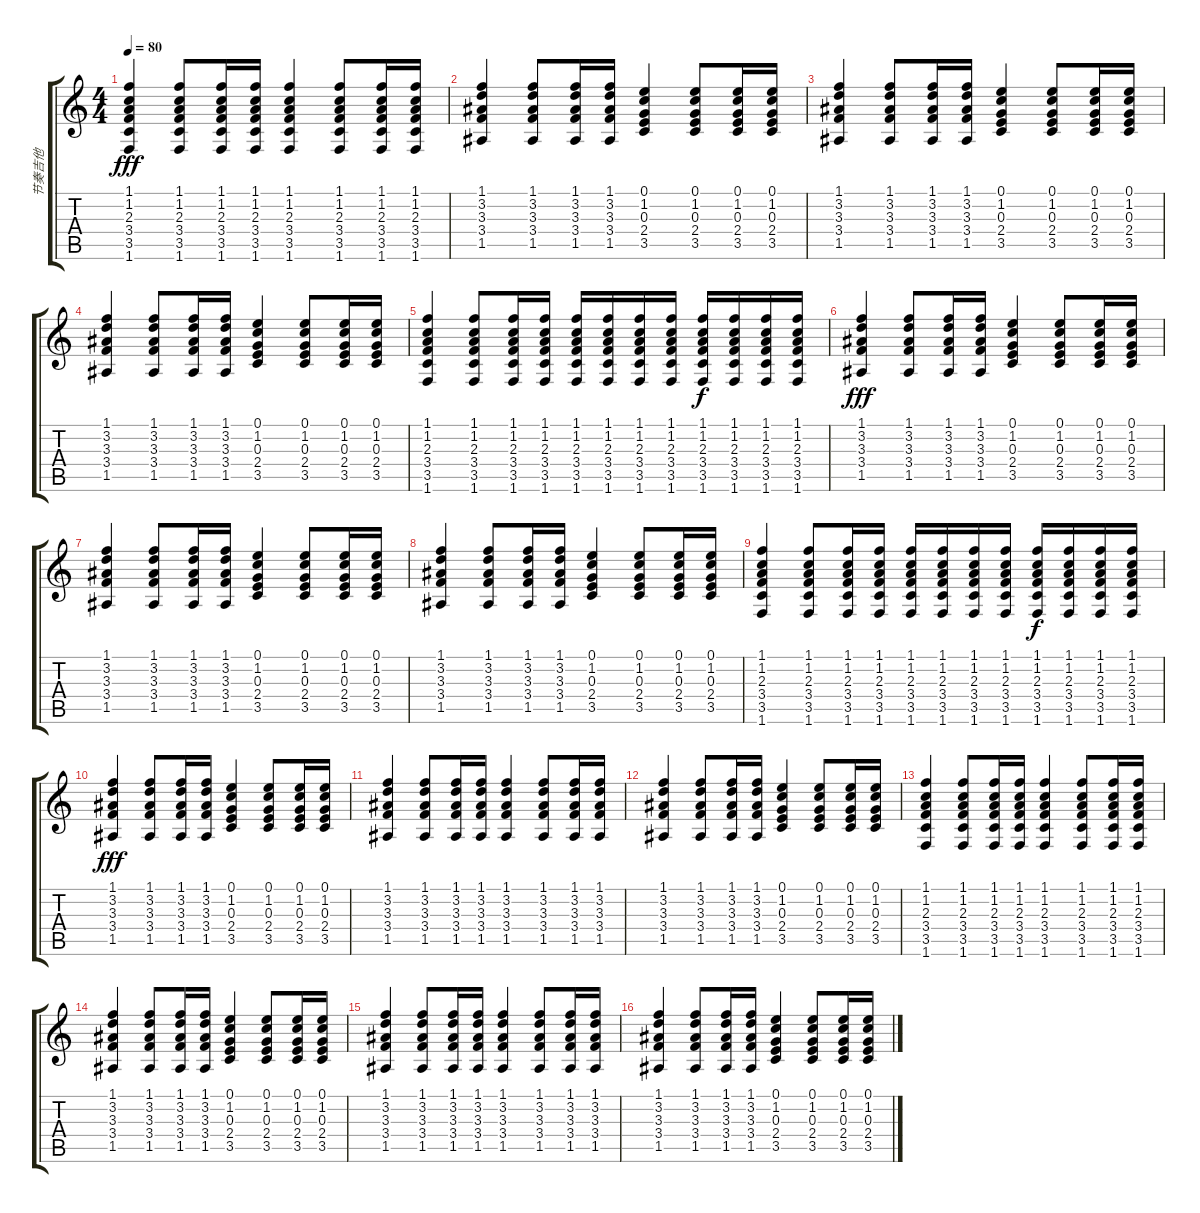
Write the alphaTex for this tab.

\track ("节奏吉他" "节奏吉他") {instrument acousticguitarsteel}
\staff {score tabs}
\tuning (E4 B3 G3 D3 A2 E2) {hide}
\ts (4 4)
\tempo 80
\clef g2
\ks c
(1.1 1.2 2.3 3.4 3.5 1.6).4{dy fff} (1.1 1.2 2.3 3.4 3.5 1.6).8 (1.1 1.2 2.3 3.4 3.5 1.6).16 (1.1 1.2 2.3 3.4 3.5 1.6).16 (1.1 1.2 2.3 3.4 3.5 1.6).4 (1.1 1.2 2.3 3.4 3.5 1.6).8 (1.1 1.2 2.3 3.4 3.5 1.6).16 (1.1 1.2 2.3 3.4 3.5 1.6).16 |
(1.1 3.2 3.3 3.4 1.5).4 (1.1 3.2 3.3 3.4 1.5).8 (1.1 3.2 3.3 3.4 1.5).16 (1.1 3.2 3.3 3.4 1.5).16 (0.1 1.2 0.3 2.4 3.5).4 (0.1 1.2 0.3 2.4 3.5).8 (0.1 1.2 0.3 2.4 3.5).16 (0.1 1.2 0.3 2.4 3.5).16 |
(1.1 3.2 3.3 3.4 1.5).4 (1.1 3.2 3.3 3.4 1.5).8 (1.1 3.2 3.3 3.4 1.5).16 (1.1 3.2 3.3 3.4 1.5).16 (0.1 1.2 0.3 2.4 3.5).4 (0.1 1.2 0.3 2.4 3.5).8 (0.1 1.2 0.3 2.4 3.5).16 (0.1 1.2 0.3 2.4 3.5).16 |
(1.1 3.2 3.3 3.4 1.5).4 (1.1 3.2 3.3 3.4 1.5).8 (1.1 3.2 3.3 3.4 1.5).16 (1.1 3.2 3.3 3.4 1.5).16 (0.1 1.2 0.3 2.4 3.5).4 (0.1 1.2 0.3 2.4 3.5).8 (0.1 1.2 0.3 2.4 3.5).16 (0.1 1.2 0.3 2.4 3.5).16 |
(1.1 1.2 2.3 3.4 3.5 1.6).4 (1.1 1.2 2.3 3.4 3.5 1.6).8 (1.1 1.2 2.3 3.4 3.5 1.6).16 (1.1 1.2 2.3 3.4 3.5 1.6).16 (1.1 1.2 2.3 3.4 3.5 1.6).16 (1.1 1.2 2.3 3.4 3.5 1.6).16 (1.1 1.2 2.3 3.4 3.5 1.6).16 (1.1 1.2 2.3 3.4 3.5 1.6).16 (1.1 1.2 2.3 3.4 3.5 1.6).16{dy f} (1.1 1.2 2.3 3.4 3.5 1.6).16 (1.1 1.2 2.3 3.4 3.5 1.6).16 (1.1 1.2 2.3 3.4 3.5 1.6).16 |
(1.1 3.2 3.3 3.4 1.5).4{dy fff} (1.1 3.2 3.3 3.4 1.5).8 (1.1 3.2 3.3 3.4 1.5).16 (1.1 3.2 3.3 3.4 1.5).16 (0.1 1.2 0.3 2.4 3.5).4 (0.1 1.2 0.3 2.4 3.5).8 (0.1 1.2 0.3 2.4 3.5).16 (0.1 1.2 0.3 2.4 3.5).16 |
(1.1 3.2 3.3 3.4 1.5).4 (1.1 3.2 3.3 3.4 1.5).8 (1.1 3.2 3.3 3.4 1.5).16 (1.1 3.2 3.3 3.4 1.5).16 (0.1 1.2 0.3 2.4 3.5).4 (0.1 1.2 0.3 2.4 3.5).8 (0.1 1.2 0.3 2.4 3.5).16 (0.1 1.2 0.3 2.4 3.5).16 |
(1.1 3.2 3.3 3.4 1.5).4 (1.1 3.2 3.3 3.4 1.5).8 (1.1 3.2 3.3 3.4 1.5).16 (1.1 3.2 3.3 3.4 1.5).16 (0.1 1.2 0.3 2.4 3.5).4 (0.1 1.2 0.3 2.4 3.5).8 (0.1 1.2 0.3 2.4 3.5).16 (0.1 1.2 0.3 2.4 3.5).16 |
(1.1 1.2 2.3 3.4 3.5 1.6).4 (1.1 1.2 2.3 3.4 3.5 1.6).8 (1.1 1.2 2.3 3.4 3.5 1.6).16 (1.1 1.2 2.3 3.4 3.5 1.6).16 (1.1 1.2 2.3 3.4 3.5 1.6).16 (1.1 1.2 2.3 3.4 3.5 1.6).16 (1.1 1.2 2.3 3.4 3.5 1.6).16 (1.1 1.2 2.3 3.4 3.5 1.6).16 (1.1 1.2 2.3 3.4 3.5 1.6).16{dy f} (1.1 1.2 2.3 3.4 3.5 1.6).16 (1.1 1.2 2.3 3.4 3.5 1.6).16 (1.1 1.2 2.3 3.4 3.5 1.6).16 |
(1.1 3.2 3.3 3.4 1.5).4{dy fff} (1.1 3.2 3.3 3.4 1.5).8 (1.1 3.2 3.3 3.4 1.5).16 (1.1 3.2 3.3 3.4 1.5).16 (0.1 1.2 0.3 2.4 3.5).4 (0.1 1.2 0.3 2.4 3.5).8 (0.1 1.2 0.3 2.4 3.5).16 (0.1 1.2 0.3 2.4 3.5).16 |
(1.1 3.2 3.3 3.4 1.5).4 (1.1 3.2 3.3 3.4 1.5).8 (1.1 3.2 3.3 3.4 1.5).16 (1.1 3.2 3.3 3.4 1.5).16 (1.1 3.2 3.3 3.4 1.5).4 (1.1 3.2 3.3 3.4 1.5).8 (1.1 3.2 3.3 3.4 1.5).16 (1.1 3.2 3.3 3.4 1.5).16 |
(1.1 3.2 3.3 3.4 1.5).4 (1.1 3.2 3.3 3.4 1.5).8 (1.1 3.2 3.3 3.4 1.5).16 (1.1 3.2 3.3 3.4 1.5).16 (0.1 1.2 0.3 2.4 3.5).4 (0.1 1.2 0.3 2.4 3.5).8 (0.1 1.2 0.3 2.4 3.5).16 (0.1 1.2 0.3 2.4 3.5).16 |
(1.1 1.2 2.3 3.4 3.5 1.6).4 (1.1 1.2 2.3 3.4 3.5 1.6).8 (1.1 1.2 2.3 3.4 3.5 1.6).16 (1.1 1.2 2.3 3.4 3.5 1.6).16 (1.1 1.2 2.3 3.4 3.5 1.6).4 (1.1 1.2 2.3 3.4 3.5 1.6).8 (1.1 1.2 2.3 3.4 3.5 1.6).16 (1.1 1.2 2.3 3.4 3.5 1.6).16 |
(1.1 3.2 3.3 3.4 1.5).4 (1.1 3.2 3.3 3.4 1.5).8 (1.1 3.2 3.3 3.4 1.5).16 (1.1 3.2 3.3 3.4 1.5).16 (0.1 1.2 0.3 2.4 3.5).4 (0.1 1.2 0.3 2.4 3.5).8 (0.1 1.2 0.3 2.4 3.5).16 (0.1 1.2 0.3 2.4 3.5).16 |
(1.1 3.2 3.3 3.4 1.5).4 (1.1 3.2 3.3 3.4 1.5).8 (1.1 3.2 3.3 3.4 1.5).16 (1.1 3.2 3.3 3.4 1.5).16 (1.1 3.2 3.3 3.4 1.5).4 (1.1 3.2 3.3 3.4 1.5).8 (1.1 3.2 3.3 3.4 1.5).16 (1.1 3.2 3.3 3.4 1.5).16 |
(1.1 3.2 3.3 3.4 1.5).4 (1.1 3.2 3.3 3.4 1.5).8 (1.1 3.2 3.3 3.4 1.5).16 (1.1 3.2 3.3 3.4 1.5).16 (0.1 1.2 0.3 2.4 3.5).4 (0.1 1.2 0.3 2.4 3.5).8 (0.1 1.2 0.3 2.4 3.5).16 (0.1 1.2 0.3 2.4 3.5).16
